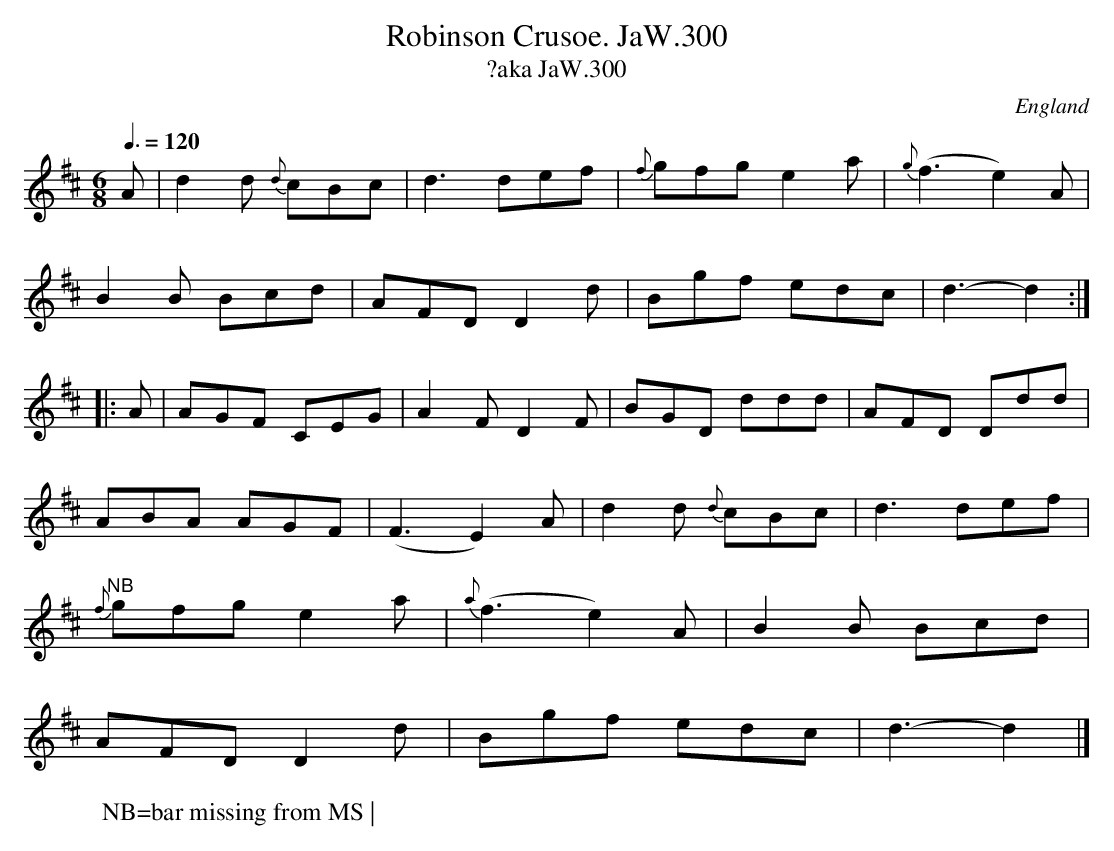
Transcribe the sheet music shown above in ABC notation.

X:1
T:Robinson Crusoe. JaW.300
T:?aka JaW.300
M:6/8
L:1/8
Q:3/8=120
O:England
K:D major
A|d2d {d}cBc|d3 def|{f}gfg e2a|{g}(f3e2) A|!
B2B Bcd|AFD D2d|Bgf edc|d3-d2:|!
|:A|AGF CEG|A2FD2F|BGD ddd|AFD Ddd|!
ABA AGF|(F3E2)A|d2d {d}cBc|d3 def|!
"NB"{f}gfg e2a|{a}(f3e2) A|B2B Bcd|!
AFD D2d|Bgf edc|d3-d2|]
W:NB=bar missing from MS |
